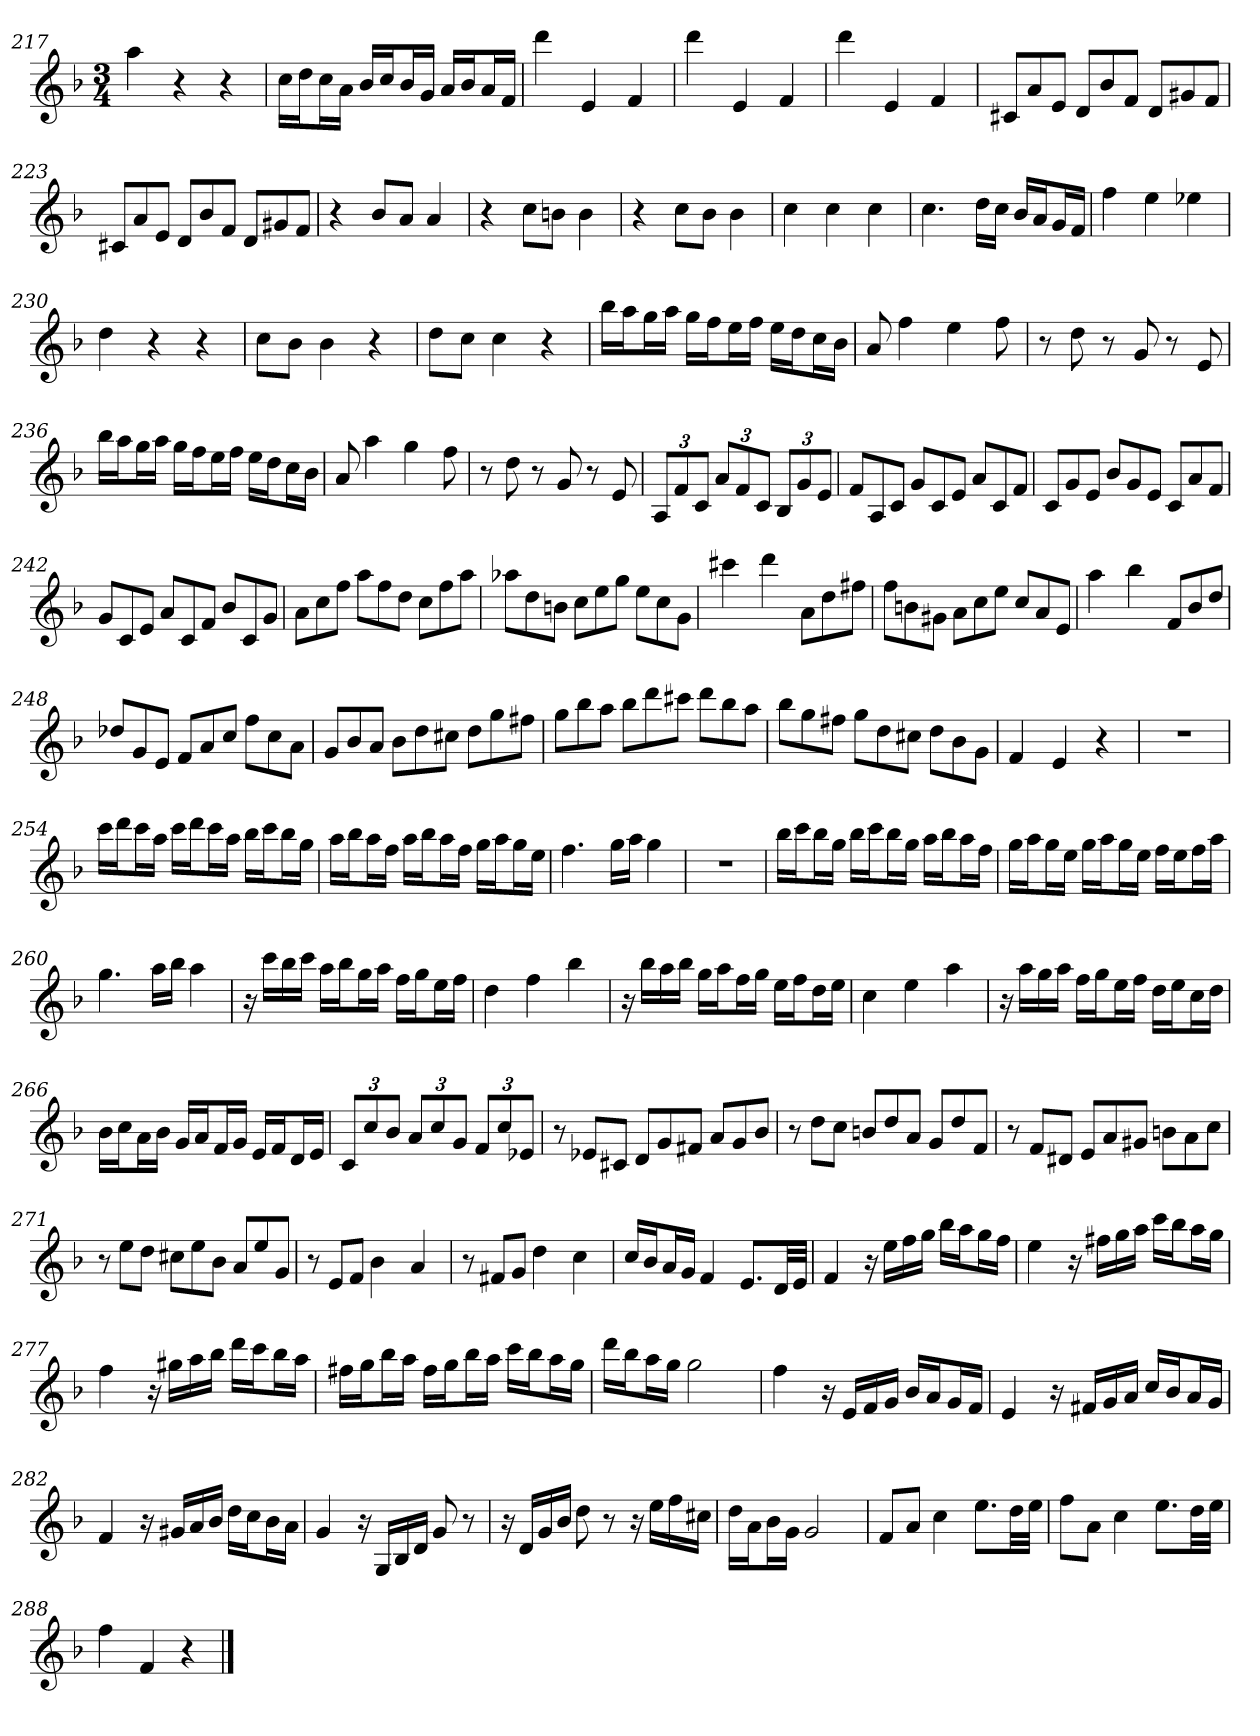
**kern
*part1
*staff1
*clefG2
*k[b-]
*F:
*M3/4
=217
4aa:
4r
4r
=218
16cc\LL
16dd\J
16cc\L
16a\JJ
16b-/LL
16cc/J
16b-/L
16g/JJ
16a/LL
16b-/J
16a/L
16f/JJ
=219
4ddd:
4e
4f
=220
4ddd:
4e
4f
=221
4ddd:
4e
4f
=222
*Xtuplet
12c#X/L
12a/
12e/J
12d/L
12b-/
12f/J
12d/L
12g#X/
12f/J
=223
12c#X/L
12a/
12e/J
12d/L
12b-/
12f/J
12d/L
12g#X/
12f/J
=224
4r
8b-/L
8a/J
4a
=225
4r
8cc\L
8bn\J
4b
=226
4r
8cc\L
8b-\J
4b-
=227
4cc:
4cc
4cc
=228
4.cc
16dd\LL
16cc\JJ
16b-/LL
16a/J
16g/L
16f/JJ
=229
4ff
4ee
4ee-X
=230
4dd
4r
4r
=231
8cc\L
8b-\J
4b-
4r
=232
8dd\L
8cc\J
4cc
4r
=233
16bb-\LL
16aa\J
16gg\L
16aa\JJ
16gg\LL
16ff\J
16ee\L
16ff\JJ
16ee\LL
16dd\J
16cc\L
16b-\JJ
=234
8a
4ff
4ee
8ff
=235
8r
8dd
8r
8g
8r
8e
=236
16bb-\LL
16aa\J
16gg\L
16aa\JJ
16gg\LL
16ff\J
16ee\L
16ff\JJ
16ee\LL
16dd\J
16cc\L
16b-\JJ
=237
8a
4aa
4gg
8ff
=238
8r
8dd
8r
8g
8r
8e
=239
*tuplet
12A/L
12f/
12c/J
12a/L
12f/
12c/J
12B-/L
12g/
12e/J
=240
*Xtuplet
12f/L
12A/
12c/J
12g/L
12c/
12e/J
12a/L
12c/
12f/J
=241
12c/L
12g/
12e/J
12b-/L
12g/
12e/J
12c/L
12a/
12f/J
=242
12g/L
12c/
12e/J
12a/L
12c/
12f/J
12b-/L
12c/
12g/J
=243
12a\L
12cc\
12ff\J
12aa\L
12ff\
12dd\J
12cc\L
12ff\
12aa\J
=244
12aa-X\L
12dd\
12bn\J
12cc\L
12ee\
12gg\J
12ee\L
12cc\
12g\J
=245
4ccc#X
4ddd
12a\L
12dd\
12ff#X\J
=246
12ff\L
12bn\
12g#X\J
12a\L
12cc\
12ee\J
12cc/L
12a/
12e/J
=247
4aa
4bb-
12f/L
12b-/
12dd/J
=248
12dd-X/L
12g/
12e/J
12f/L
12a/
12cc/J
12ff\L
12cc\
12a\J
=249
12g/L
12b-/
12a/J
12b-\L
12dd\
12cc#X\J
12dd\L
12gg\
12ff#X\J
=250
12gg\L
12bb-\
12aa\J
12bb-\L
12ddd\
12ccc#X\J
12ddd\L
12bb-\
12aa\J
=251
12bb-\L
12gg\
12ff#X\J
12gg\L
12dd\
12cc#X\J
12dd\L
12b-\
12g\J
=252
4f
4e
4r
=253
2.r
=254
16ccc\LL
16ddd\J
16ccc\L
16aa\JJ
16ccc\LL
16ddd\J
16ccc\L
16aa\JJ
16bb-\LL
16ccc\J
16bb-\L
16gg\JJ
=255
16aa\LL
16bb-\J
16aa\L
16ff\JJ
16aa\LL
16bb-\J
16aa\L
16ff\JJ
16gg\LL
16aa\J
16gg\L
16ee\JJ
=256
4.ff
16gg\LL
16aa\JJ
4gg
=257
2.r
=258
16bb-\LL
16ccc\J
16bb-\L
16gg\JJ
16bb-\LL
16ccc\J
16bb-\L
16gg\JJ
16aa\LL
16bb-\J
16aa\L
16ff\JJ
=259
16gg\LL
16aa\J
16gg\L
16ee\JJ
16gg\LL
16aa\J
16gg\L
16ee\JJ
16ff\LL
16ee\J
16ff\L
16aa\JJ
=260
4.gg
16aa\LL
16bb-\JJ
4aa
=261
16r
16ccc\LL
16bb-\
16ccc\JJ
16aa\LL
16bb-\J
16gg\L
16aa\JJ
16ff\LL
16gg\J
16ee\L
16ff\JJ
=262
4dd
4ff
4bb-
=263
16r
16bb-\LL
16aa\
16bb-\JJ
16gg\LL
16aa\J
16ff\L
16gg\JJ
16ee\LL
16ff\J
16dd\L
16ee\JJ
=264
4cc
4ee
4aa
=265
16r
16aa\LL
16gg\
16aa\JJ
16ff\LL
16gg\J
16ee\L
16ff\JJ
16dd\LL
16ee\J
16cc\L
16dd\JJ
=266
16b-\LL
16cc\J
16a\L
16b-\JJ
16g/LL
16a/J
16f/L
16g/JJ
16e/LL
16f/J
16d/L
16e/JJ
=267
*tuplet
12c/L
12cc/
12b-/J
12a/L
12cc/
12g/J
12f/L
12cc/
12e-X/J
=268
*Xtuplet
12r
12e-X/L
12c#X/J
12d/L
12g/
12f#X/J
12a/L
12g/
12b-/J
=269
12r
12dd\L
12cc\J
12bn/L
12dd/
12a/J
12g/L
12dd/
12f/J
=270
12r
12f/L
12d#X/J
12e/L
12a/
12g#X/J
12bn\L
12a\
12cc\J
=271
12r
12ee\L
12dd\J
12cc#X\L
12ee\
12b-\J
12a/L
12ee/
12g/J
=272
12r
12e/L
12f/J
4b-
4a
=273
12r
12f#X/L
12g/J
4dd
4cc
=274
16cc/LL
16b-/J
16a/L
16g/JJ
4f
8.e/L
32d/LL
32e/JJJ
=275
4f
16r
16ee\LL
16ff\
16gg\JJ
16bb-\LL
16aa\J
16gg\L
16ff\JJ
=276
4ee
16r
16ff#X\LL
16gg\
16aa\JJ
16ccc\LL
16bb-\J
16aa\L
16gg\JJ
=277
4ff
16r
16gg#X\LL
16aa\
16bb-\JJ
16ddd\LL
16ccc\J
16bb-\L
16aa\JJ
=278
16ff#X\LL
16gg\J
16bb-\L
16aa\JJ
16ff#\LL
16gg\J
16bb-\L
16aa\JJ
16ccc\LL
16bb-\J
16aa\L
16gg\JJ
=279
16ddd\LL
16bb-\J
16aa\L
16gg\JJ
2gg
=280
4ff:
16r
16e/LL
16f/
16g/JJ
16b-/LL
16a/J
16g/L
16f/JJ
=281
4e
16r
16f#X/LL
16g/
16a/JJ
16cc/LL
16b-/J
16a/L
16g/JJ
=282
4f
16r
16g#X/LL
16a/
16b-/JJ
16dd\LL
16cc\J
16b-\L
16a\JJ
=283
4g
16r
16G/LL
16B-/
16d/JJ
8g
8r
=284
16r
16d/LL
16g/
16b-/JJ
8dd
8r
16r
16ee\LL
16ff\
16cc#X\JJ
=285
16dd\LL
16a\J
16b-\L
16g\JJ
2g
=286
8f/L
8a/J
4cc
8.ee\L
32dd\LL
32ee\JJJ
=287
8ff\L
8a\J
4cc
8.ee\L
32dd\LL
32ee\JJJ
=288
4ff
4f
4r
==
*-
